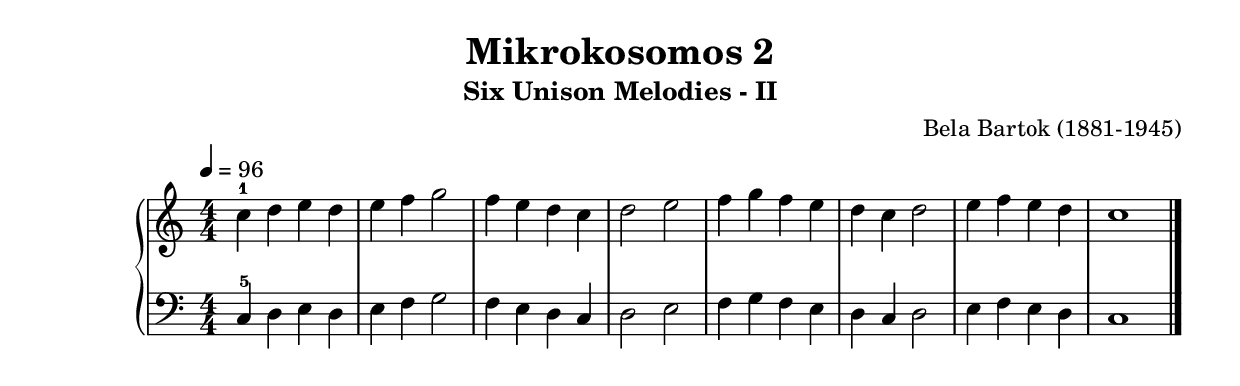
\version "2.20"

\header {
  title = 	"Mikrokosomos 2"
  subtitle = "Six Unison Melodies - II"
  composer =	"Bela Bartok (1881-1945)"
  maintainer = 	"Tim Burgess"
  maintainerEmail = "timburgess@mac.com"
}

righthand =  {
  \key c \major
  \numericTimeSignature \time 4/4
  \clef "treble"
  \tempo 4 = 96
  \relative c'' {
  c-1 d e d e f g2 f4 e d c d2 e f4 g f e d c d2 e4 f e d c1 \bar "|."
  }
}

lefthand =  {
  \key c \major
  \numericTimeSignature \time 4/4
  \clef "bass"
  c4-5 d e d e f g2 f4 e d c d2 e f4 g f e d c d2 e4 f e d c1 \bar "|."

}

\score {
   \context PianoStaff << 
    \context Staff = "one" <<
      \righthand
    >>
    \context Staff = "two" <<
      \lefthand
    >>
  >>
  \layout { }
  \midi { }
}
   
